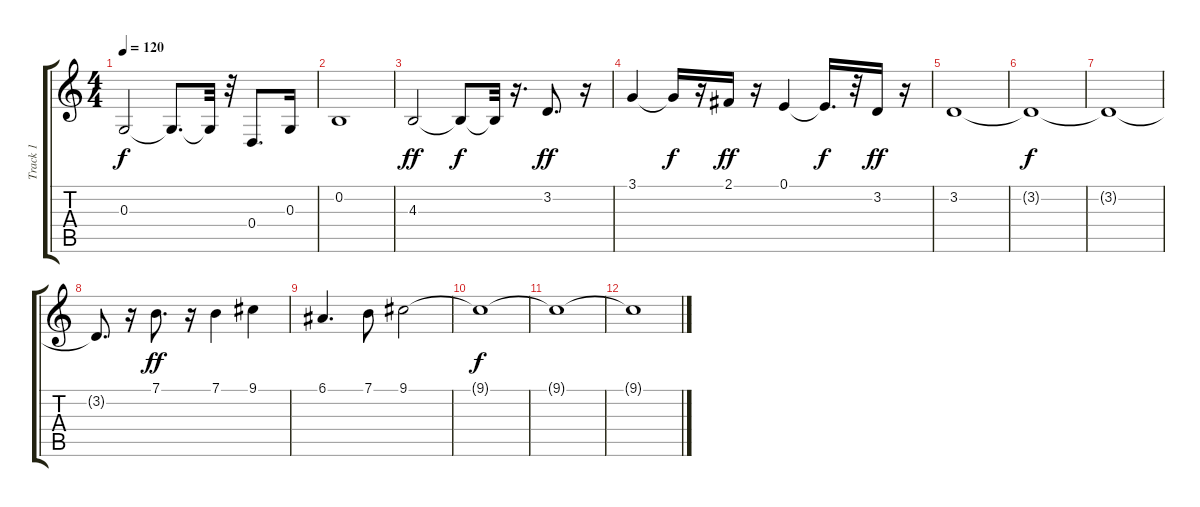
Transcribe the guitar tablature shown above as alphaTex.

\track ("Track 1" "Track 1") {instrument trumpet}
\staff {score tabs}
\tuning (E4 B3 G3 D3 A2 E2) {hide}
\ts (4 4)
\tempo 120
\clef g2
\ks c
0.3.2{dy f} 0.3{t}.8{d} 0.3{t}.32 r.32 0.4.8{d} 0.3.16 |
0.2.1 |
4.3.2{dy ff instrument trumpet} 4.3{t}.8{dy f} 4.3{t}.32 r.16{d} 3.2.8{d dy ff} r.16 |
3.1.4 3.1{t}.16{dy f} r.16 2.1.16{dy ff} r.16 0.1.4 0.1{t}.16{d dy f} r.32 3.2.16{dy ff} r.16 |
3.2.1 |
3.2{t}.1{dy f} |
3.2{t}.1 |
3.2{t}.8{d} r.16 7.1.8{d dy ff} r.16 7.1.4 9.1.4 |
6.1.4{d} 7.1.8 9.1.2 |
9.1{t}.1{dy f} |
9.1{t}.1 |
9.1{t}.1
